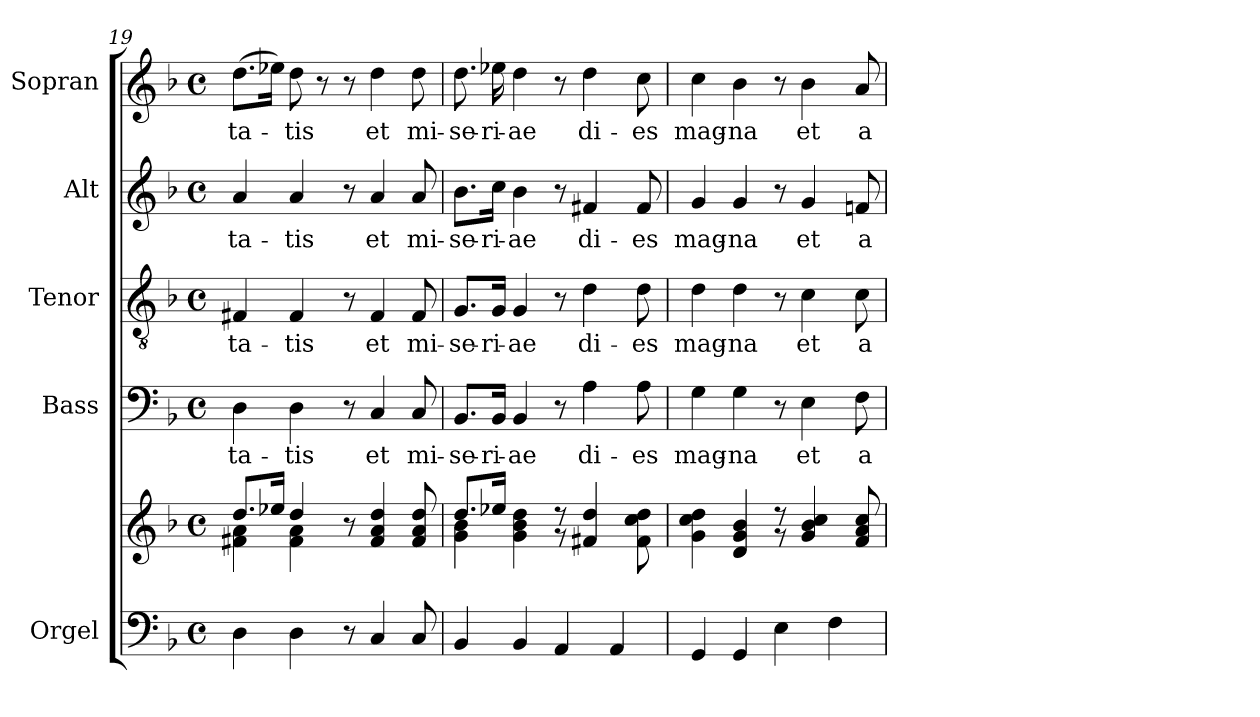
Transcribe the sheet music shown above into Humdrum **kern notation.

**kern	**kern	**kern	**text	**kern	**text	**kern	**text	**kern	**text
*part5	*part5	*part4	*part4	*part3	*part3	*part2	*part2	*part1	*part1
*staff6	*staff5	*staff4	*staff4	*staff3	*staff3	*staff2	*staff2	*staff1	*staff1
*I"Orgel	*	*I"Bass	*	*I"Tenor	*	*I"Alt	*	*I"Sopran	*
*I'Org.	*	*I'B.	*	*I'T.	*	*I'A.	*	*I'S.	*
*clefF4	*clefG2	*clefF4	*	*clefGv2	*	*clefG2	*	*clefG2	*
*	*	*	*	*ITrd7c12	*	*	*	*	*
*k[b-]	*k[b-]	*k[b-]	*	*k[b-]	*	*k[b-]	*	*k[b-]	*
*F:	*F:	*F:	*	*F:	*	*F:	*	*F:	*
*M4/4	*M4/4	*M4/4	*	*M4/4	*	*M4/4	*	*M4/4	*
*met(c)	*met(c)	*met(c)	*	*met(c)	*	*met(c)	*	*met(c)	*
=19	=19	=19	=19	=19	=19	=19	=19	=19	=19
*	*^	*	*	*	*	*	*	*	*
!	!	!	!	!LO:LY:b:color=#000000	!	!	!	!	!	!
!	!	!	!	!	!	!LO:LY:b:color=#000000	!	!	!	!
!	!	!	!	!	!	!	!	!LO:LY:b:color=#000000	!	!
!	!	!	!	!	!	!	!	!	!	!LO:LY:b:color=#000000
4Di\	8.ddi/L	4f#Xi\ 4ai	4Di\	-ta-	4FF#Xi/	-ta-	4ai/	-ta-	(8.ddi\L	-ta-
.	16ee-Xi/Jk	.	.	.	.	.	.	.	16ee-Xi\Jk)	.
!	!	!	!	!LO:LY:b:color=#000000	!	!	!	!	!	!
!	!	!	!	!	!	!LO:LY:b:color=#000000	!	!	!	!
!	!	!	!	!	!	!	!	!LO:LY:b:color=#000000	!	!
!	!	!	!	!	!	!	!	!	!	!LO:LY:b:color=#000000
4Di\	4ddi/	4f#i\ 4ai	4Di\	-tis	4FF#i/	-tis	4ai/	-tis	8ddi\	-tis
.	.	.	.	.	.	.	.	.	8r	.
8r	8r	2ryy	8r	.	8r	.	8r	.	8r	.
!	!	!	!	!LO:LY:b:color=#000000	!	!	!	!	!	!
!	!	!	!	!	!	!LO:LY:b:color=#000000	!	!	!	!
!	!	!	!	!	!	!	!	!LO:LY:b:color=#000000	!	!
!	!	!	!	!	!	!	!	!	!	!LO:LY:b:color=#000000
4Ci/	4f#i/ 4ai 4ddi	.	4Ci/	et	4FF#i/	et	4ai/	et	4ddi\	et
!	!	!	!	!LO:LY:b:color=#000000	!	!	!	!	!	!
!	!	!	!	!	!	!LO:LY:b:color=#000000	!	!	!	!
!	!	!	!	!	!	!	!	!LO:LY:b:color=#000000	!	!
!	!	!	!	!	!	!	!	!	!	!LO:LY:b:color=#000000
8Ci/	8f#i/ 8ai 8ddi	.	8Ci/	mi-	8FF#i/	mi-	8ai/	mi-	8ddi\	mi-
!!LO:PB:g=z
=20	=20	=20	=20	=20	=20	=20	=20	=20	=20	=20
*	*	*^	*	*	*	*	*	*	*	*
!	!	!	!	!	!LO:LY:b:color=#000000	!	!	!	!	!	!
!	!	!	!	!	!	!	!LO:LY:b:color=#000000	!	!	!	!
!	!	!	!	!	!	!	!	!	!LO:LY:b:color=#000000	!	!
!	!	!	!	!	!	!	!	!	!	!	!LO:LY:b:color=#000000
4BB-i/	8.ddi/L	4gi\ 4b-i	2ryy	8.BB-i/L	-se-	8.GGi/L	-se-	8.b-i\L	-se-	8.ddi\	-se-
!	!	!	!	!	!LO:LY:b:color=#000000	!	!	!	!	!	!
!	!	!	!	!	!	!	!LO:LY:b:color=#000000	!	!	!	!
!	!	!	!	!	!	!	!	!	!LO:LY:b:color=#000000	!	!
!	!	!	!	!	!	!	!	!	!	!	!LO:LY:b:color=#000000
.	16ee-Xi/Jk	.	.	16BB-i/Jk	-ri-	16GGi/Jk	-ri-	16cci\Jk	-ri-	16ee-Xi\	-ri-
!	!	!	!	!	!LO:LY:b:color=#000000	!	!	!	!	!	!
!	!	!	!	!	!	!	!LO:LY:b:color=#000000	!	!	!	!
!	!	!	!	!	!	!	!	!	!LO:LY:b:color=#000000	!	!
!	!	!	!	!	!	!	!	!	!	!	!LO:LY:b:color=#000000
4BB-i/	4gi\ 4b-i 4ddi	2.ryy	.	4BB-i/	-ae	4GGi/	-ae	4b-i\	-ae	4ddi\	-ae
4AAi/	8r	.	8r	8r	.	8r	.	8r	.	8r	.
!	!	!	!	!	!LO:LY:b:color=#000000	!	!	!	!	!	!
!	!	!	!	!	!	!	!LO:LY:b:color=#000000	!	!	!	!
!	!	!	!	!	!	!	!	!	!LO:LY:b:color=#000000	!	!
!	!	!	!	!	!	!	!	!	!	!	!LO:LY:b:color=#000000
.	4f#Xi/ 4ddi	.	4.ryy	4Ai\	di-	4Di\	di-	4f#Xi/	di-	4ddi\	di-
4AAi/	.	.	.	.	.	.	.	.	.	.	.
!	!	!	!	!	!LO:LY:b:color=#000000	!	!	!	!	!	!
!	!	!	!	!	!	!	!LO:LY:b:color=#000000	!	!	!	!
!	!	!	!	!	!	!	!	!	!LO:LY:b:color=#000000	!	!
!	!	!	!	!	!	!	!	!	!	!	!LO:LY:b:color=#000000
.	8f#i\ 8cci 8ddi	.	.	8Ai\	-es	8Di\	-es	8f#i/	-es	8cci\	-es
*	*	*v	*v	*	*	*	*	*	*	*	*
=21	=21	=21	=21	=21	=21	=21	=21	=21	=21	=21
!	!	!	!	!LO:LY:b:color=#000000	!	!	!	!	!	!
!	!	!	!	!	!	!LO:LY:b:color=#000000	!	!	!	!
!	!	!	!	!	!	!	!	!LO:LY:b:color=#000000	!	!
!	!	!	!	!	!	!	!	!	!	!LO:LY:b:color=#000000
4GGi/	4gi\ 4cci 4ddi	2ryy	4Gi\	mag-	4Di\	mag-	4gi/	mag-	4cci\	mag-
!	!	!	!	!LO:LY:b:color=#000000	!	!	!	!	!	!
!	!	!	!	!	!	!LO:LY:b:color=#000000	!	!	!	!
!	!	!	!	!	!	!	!	!LO:LY:b:color=#000000	!	!
!	!	!	!	!	!	!	!	!	!	!LO:LY:b:color=#000000
4GGi/	4di/ 4gi 4b-i	.	4Gi\	-na	4Di\	-na	4gi/	-na	4b-i\	-na
4Ei\	8r	8r	8r	.	8r	.	8r	.	8r	.
!	!	!	!	!LO:LY:b:color=#000000	!	!	!	!	!	!
!	!	!	!	!	!	!LO:LY:b:color=#000000	!	!	!	!
!	!	!	!	!	!	!	!	!LO:LY:b:color=#000000	!	!
!	!	!	!	!	!	!	!	!	!	!LO:LY:b:color=#000000
.	4gi/ 4b-i 4cci	4.ryy	4Ei\	et	4Ci\	et	4gi/	et	4b-i\	et
4Fi\	.	.	.	.	.	.	.	.	.	.
!	!	!	!	!LO:LY:b:color=#000000	!	!	!	!	!	!
!	!	!	!	!	!	!LO:LY:b:color=#000000	!	!	!	!
!	!	!	!	!	!	!	!	!LO:LY:b:color=#000000	!	!
!	!	!	!	!	!	!	!	!	!	!LO:LY:b:color=#000000
.	8fi/ 8ai 8cci	.	8Fi\	a-	8Ci\	a-	8fni/	a-	8ai/	a-
*	*v	*v	*	*	*	*	*	*	*	*
=	=	=	=	=	=	=	=	=	=
*-	*-	*-	*-	*-	*-	*-	*-	*-	*-
